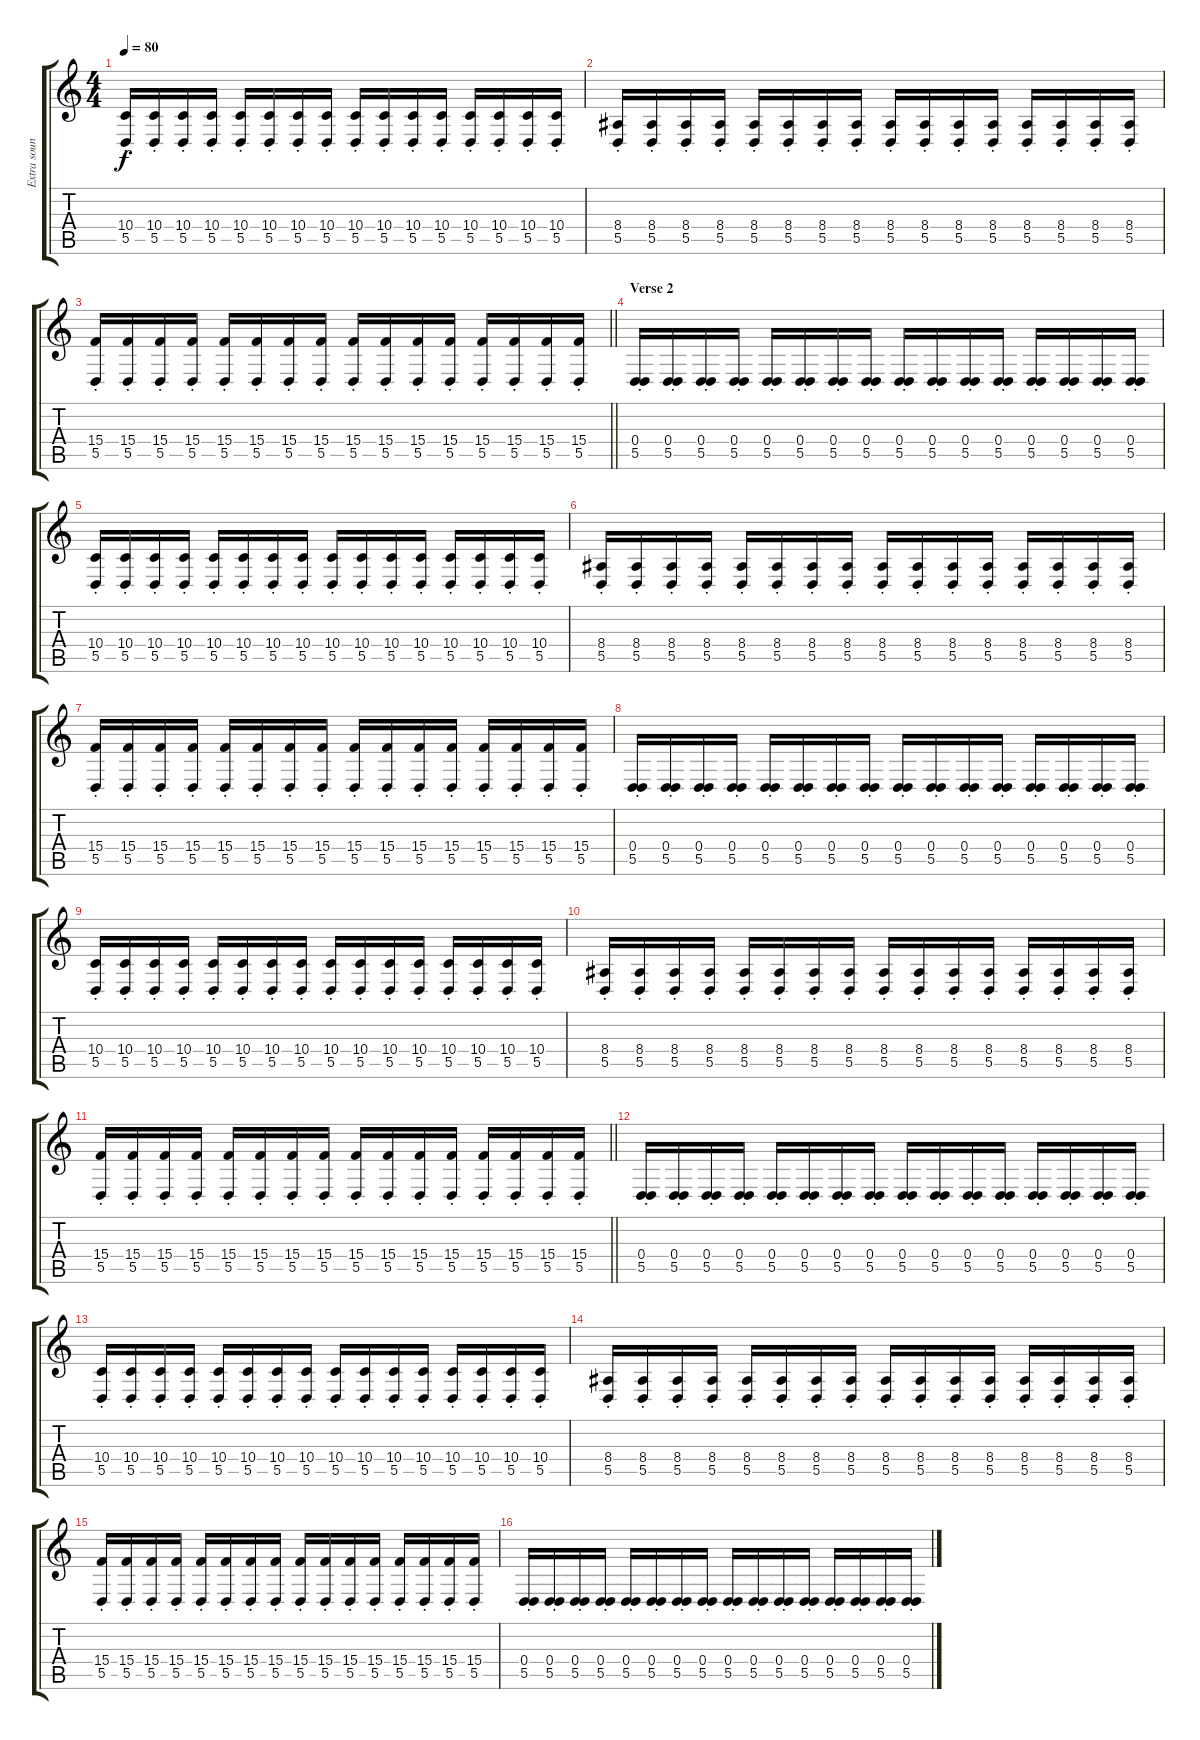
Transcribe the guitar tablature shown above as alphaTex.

\track ("Extra sounds" "Extra soun") {instrument rockorgan}
\staff {score tabs}
\tuning (E4 B3 G3 D3 A2 D2) {hide}
\ts (4 4)
\tempo 80
\clef g2
\ks c
(10.4{st} 5.5{st}).16{dy f} (10.4{st} 5.5{st}).16 (10.4{st} 5.5{st}).16 (10.4{st} 5.5{st}).16 (10.4{st} 5.5{st}).16 (10.4{st} 5.5{st}).16 (10.4{st} 5.5{st}).16 (10.4{st} 5.5{st}).16 (10.4{st} 5.5{st}).16 (10.4{st} 5.5{st}).16 (10.4{st} 5.5{st}).16 (10.4{st} 5.5{st}).16 (10.4{st} 5.5{st}).16 (10.4{st} 5.5{st}).16 (10.4{st} 5.5{st}).16 (10.4{st} 5.5{st}).16 |
(8.4{st} 5.5{st}).16 (8.4{st} 5.5{st}).16 (8.4{st} 5.5{st}).16 (8.4{st} 5.5{st}).16 (8.4{st} 5.5{st}).16 (8.4{st} 5.5{st}).16 (8.4{st} 5.5{st}).16 (8.4{st} 5.5{st}).16 (8.4{st} 5.5{st}).16 (8.4{st} 5.5{st}).16 (8.4{st} 5.5{st}).16 (8.4{st} 5.5{st}).16 (8.4{st} 5.5{st}).16 (8.4{st} 5.5{st}).16 (8.4{st} 5.5{st}).16 (8.4{st} 5.5{st}).16 |
\barLineRight lightlight
(15.4{st} 5.5{st}).16 (15.4{st} 5.5{st}).16 (15.4{st} 5.5{st}).16 (15.4{st} 5.5{st}).16 (15.4{st} 5.5{st}).16 (15.4{st} 5.5{st}).16 (15.4{st} 5.5{st}).16 (15.4{st} 5.5{st}).16 (15.4{st} 5.5{st}).16 (15.4{st} 5.5{st}).16 (15.4{st} 5.5{st}).16 (15.4{st} 5.5{st}).16 (15.4{st} 5.5{st}).16 (15.4{st} 5.5{st}).16 (15.4{st} 5.5{st}).16 (15.4{st} 5.5{st}).16 |
\section ("" "Verse 2")
(0.4{st} 5.5{st}).16 (0.4{st} 5.5{st}).16 (0.4{st} 5.5{st}).16 (0.4{st} 5.5{st}).16 (0.4{st} 5.5{st}).16 (0.4{st} 5.5{st}).16 (0.4{st} 5.5{st}).16 (0.4{st} 5.5{st}).16 (0.4{st} 5.5{st}).16 (0.4{st} 5.5{st}).16 (0.4{st} 5.5{st}).16 (0.4{st} 5.5{st}).16 (0.4{st} 5.5{st}).16 (0.4{st} 5.5{st}).16 (0.4{st} 5.5{st}).16 (0.4{st} 5.5{st}).16 |
(10.4{st} 5.5{st}).16 (10.4{st} 5.5{st}).16 (10.4{st} 5.5{st}).16 (10.4{st} 5.5{st}).16 (10.4{st} 5.5{st}).16 (10.4{st} 5.5{st}).16 (10.4{st} 5.5{st}).16 (10.4{st} 5.5{st}).16 (10.4{st} 5.5{st}).16 (10.4{st} 5.5{st}).16 (10.4{st} 5.5{st}).16 (10.4{st} 5.5{st}).16 (10.4{st} 5.5{st}).16 (10.4{st} 5.5{st}).16 (10.4{st} 5.5{st}).16 (10.4{st} 5.5{st}).16 |
(8.4{st} 5.5{st}).16 (8.4{st} 5.5{st}).16 (8.4{st} 5.5{st}).16 (8.4{st} 5.5{st}).16 (8.4{st} 5.5{st}).16 (8.4{st} 5.5{st}).16 (8.4{st} 5.5{st}).16 (8.4{st} 5.5{st}).16 (8.4{st} 5.5{st}).16 (8.4{st} 5.5{st}).16 (8.4{st} 5.5{st}).16 (8.4{st} 5.5{st}).16 (8.4{st} 5.5{st}).16 (8.4{st} 5.5{st}).16 (8.4{st} 5.5{st}).16 (8.4{st} 5.5{st}).16 |
(15.4{st} 5.5{st}).16 (15.4{st} 5.5{st}).16 (15.4{st} 5.5{st}).16 (15.4{st} 5.5{st}).16 (15.4{st} 5.5{st}).16 (15.4{st} 5.5{st}).16 (15.4{st} 5.5{st}).16 (15.4{st} 5.5{st}).16 (15.4{st} 5.5{st}).16 (15.4{st} 5.5{st}).16 (15.4{st} 5.5{st}).16 (15.4{st} 5.5{st}).16 (15.4{st} 5.5{st}).16 (15.4{st} 5.5{st}).16 (15.4{st} 5.5{st}).16 (15.4{st} 5.5{st}).16 |
(0.4{st} 5.5{st}).16 (0.4{st} 5.5{st}).16 (0.4{st} 5.5{st}).16 (0.4{st} 5.5{st}).16 (0.4{st} 5.5{st}).16 (0.4{st} 5.5{st}).16 (0.4{st} 5.5{st}).16 (0.4{st} 5.5{st}).16 (0.4{st} 5.5{st}).16 (0.4{st} 5.5{st}).16 (0.4{st} 5.5{st}).16 (0.4{st} 5.5{st}).16 (0.4{st} 5.5{st}).16 (0.4{st} 5.5{st}).16 (0.4{st} 5.5{st}).16 (0.4{st} 5.5{st}).16 |
(10.4{st} 5.5{st}).16 (10.4{st} 5.5{st}).16 (10.4{st} 5.5{st}).16 (10.4{st} 5.5{st}).16 (10.4{st} 5.5{st}).16 (10.4{st} 5.5{st}).16 (10.4{st} 5.5{st}).16 (10.4{st} 5.5{st}).16 (10.4{st} 5.5{st}).16 (10.4{st} 5.5{st}).16 (10.4{st} 5.5{st}).16 (10.4{st} 5.5{st}).16 (10.4{st} 5.5{st}).16 (10.4{st} 5.5{st}).16 (10.4{st} 5.5{st}).16 (10.4{st} 5.5{st}).16 |
(8.4{st} 5.5{st}).16 (8.4{st} 5.5{st}).16 (8.4{st} 5.5{st}).16 (8.4{st} 5.5{st}).16 (8.4{st} 5.5{st}).16 (8.4{st} 5.5{st}).16 (8.4{st} 5.5{st}).16 (8.4{st} 5.5{st}).16 (8.4{st} 5.5{st}).16 (8.4{st} 5.5{st}).16 (8.4{st} 5.5{st}).16 (8.4{st} 5.5{st}).16 (8.4{st} 5.5{st}).16 (8.4{st} 5.5{st}).16 (8.4{st} 5.5{st}).16 (8.4{st} 5.5{st}).16 |
\barLineRight lightlight
(15.4{st} 5.5{st}).16 (15.4{st} 5.5{st}).16 (15.4{st} 5.5{st}).16 (15.4{st} 5.5{st}).16 (15.4{st} 5.5{st}).16 (15.4{st} 5.5{st}).16 (15.4{st} 5.5{st}).16 (15.4{st} 5.5{st}).16 (15.4{st} 5.5{st}).16 (15.4{st} 5.5{st}).16 (15.4{st} 5.5{st}).16 (15.4{st} 5.5{st}).16 (15.4{st} 5.5{st}).16 (15.4{st} 5.5{st}).16 (15.4{st} 5.5{st}).16 (15.4{st} 5.5{st}).16 |
\section ("" "")
(0.4{st} 5.5{st}).16 (0.4{st} 5.5{st}).16 (0.4{st} 5.5{st}).16 (0.4{st} 5.5{st}).16 (0.4{st} 5.5{st}).16 (0.4{st} 5.5{st}).16 (0.4{st} 5.5{st}).16 (0.4{st} 5.5{st}).16 (0.4{st} 5.5{st}).16 (0.4{st} 5.5{st}).16 (0.4{st} 5.5{st}).16 (0.4{st} 5.5{st}).16 (0.4{st} 5.5{st}).16 (0.4{st} 5.5{st}).16 (0.4{st} 5.5{st}).16 (0.4{st} 5.5{st}).16 |
(10.4{st} 5.5{st}).16 (10.4{st} 5.5{st}).16 (10.4{st} 5.5{st}).16 (10.4{st} 5.5{st}).16 (10.4{st} 5.5{st}).16 (10.4{st} 5.5{st}).16 (10.4{st} 5.5{st}).16 (10.4{st} 5.5{st}).16 (10.4{st} 5.5{st}).16 (10.4{st} 5.5{st}).16 (10.4{st} 5.5{st}).16 (10.4{st} 5.5{st}).16 (10.4{st} 5.5{st}).16 (10.4{st} 5.5{st}).16 (10.4{st} 5.5{st}).16 (10.4{st} 5.5{st}).16 |
(8.4{st} 5.5{st}).16 (8.4{st} 5.5{st}).16 (8.4{st} 5.5{st}).16 (8.4{st} 5.5{st}).16 (8.4{st} 5.5{st}).16 (8.4{st} 5.5{st}).16 (8.4{st} 5.5{st}).16 (8.4{st} 5.5{st}).16 (8.4{st} 5.5{st}).16 (8.4{st} 5.5{st}).16 (8.4{st} 5.5{st}).16 (8.4{st} 5.5{st}).16 (8.4{st} 5.5{st}).16 (8.4{st} 5.5{st}).16 (8.4{st} 5.5{st}).16 (8.4{st} 5.5{st}).16 |
(15.4{st} 5.5{st}).16 (15.4{st} 5.5{st}).16 (15.4{st} 5.5{st}).16 (15.4{st} 5.5{st}).16 (15.4{st} 5.5{st}).16 (15.4{st} 5.5{st}).16 (15.4{st} 5.5{st}).16 (15.4{st} 5.5{st}).16 (15.4{st} 5.5{st}).16 (15.4{st} 5.5{st}).16 (15.4{st} 5.5{st}).16 (15.4{st} 5.5{st}).16 (15.4{st} 5.5{st}).16 (15.4{st} 5.5{st}).16 (15.4{st} 5.5{st}).16 (15.4{st} 5.5{st}).16 |
(0.4{st} 5.5{st}).16 (0.4{st} 5.5{st}).16 (0.4{st} 5.5{st}).16 (0.4{st} 5.5{st}).16 (0.4{st} 5.5{st}).16 (0.4{st} 5.5{st}).16 (0.4{st} 5.5{st}).16 (0.4{st} 5.5{st}).16 (0.4{st} 5.5{st}).16 (0.4{st} 5.5{st}).16 (0.4{st} 5.5{st}).16 (0.4{st} 5.5{st}).16 (0.4{st} 5.5{st}).16 (0.4{st} 5.5{st}).16 (0.4{st} 5.5{st}).16 (0.4{st} 5.5{st}).16
